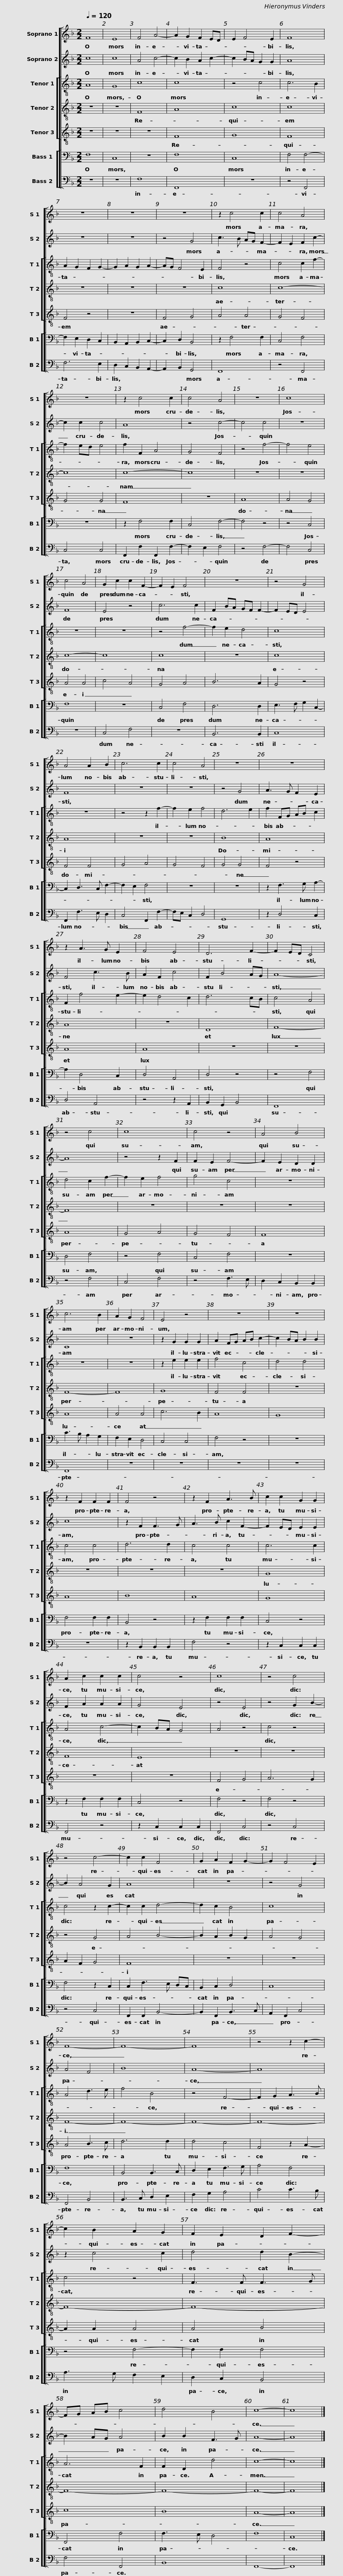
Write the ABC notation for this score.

X:1
%%score [ 1 2 [ 3 4 5 ] [ 6 7 ] ]
L:1/8
Q:1/4=120
M:2/2
I:linebreak $
K:F
V:1 treble
V:2 treble
V:3 treble-8
V:4 treble-8
V:5 treble-8
V:6 bass
V:7 bass
V:1
 F8 | E8 | F4 A4- | A2 G2 F2 ED | E2 F4 E2 | %5
 F8 |$ z8 | z8 | z8 | z2 c4 c2 | %10
 c4 A4 | z8 |$ z2 c4 c2 | c4 A4 | z8 | %15
 c8 | c4 A4 | G2 c2 c2 F2- |$ F2 E2 F4 | z8 | %20
 z4 G4 | A4 A2 B2 | c6 c2 | c4 A4 |$ z8 | %25
 z8 | z2 A3 G E2 | F4 E4 | D6 F2- | F2 ED C4 |$ %30
 z4 c4 | c8 | c4 z4 | A4 B4 | c6 B2 | %35
 A2 G2 F4 |$ E4 z4 | z8 | z8 | z2 F2 F2 F2 | %40
 F4 z4 | z2 F2 A3 B |$ c2 c2 G2 G2 | A2 c2 c2 c2 | c4 z4 | %45
 c8 | z4 c4 | z4 c4- |$ c2 c2 F4 | G2 A2 F2 G2- | %50
 G2 F4 E2 | F8- | F8- | F8 |$ z4 z2 c2- | %55
 c2 B2 A2 G2 | F2 E2 D2 F2- | FG AB c4 | d4 B4 | c8- | %60
 c8 |] %61
V:2
 c8 | c8 | A4 c4- | c2 B2 A2 c2- | c2 BA G2 G2 | %5
 A8 |$ z8 | z8 | z4 G4 | c3 B AG F2- | %10
 F2 E2 F2 c2- | c2 c2 c4 |$ A8 | z4 c4- | c4 c4 | %15
 z8 | F8 | E4 z4 |$ c6 c2 | F2 BA GF F2- | %20
 F2 ED E4 | F8 | z8 | z8 |$ z4 G4 | %25
 A3 G F2 E2 | F4 c3 B | A2 F2 c4 | F2 B4 AG | A8- |$ %30
 A8 | z4 z2 F2 | F2 E2 F4- | F2 E2 D2 D2 | C8 | %35
 z8 |$ z2 G2 G2 G2 | A2 FG AB c2- | c2 BA B2 B2 | c8 | %40
 z2 F2 F3 G | A3 B c2 F2- |$ F2 ED E2 E2 | F2 A2 A2 A2 | G4 E4 | %45
 z4 E4 | z4 G2 B2- | B2 A4 G2 |$ A8 | z8 | %50
 z4 G4 | A4 F4 | B8 | A8- |$ A8 | %55
 z2 c4 c2 | d4 d2 B2- | B2 AG A4 | B2 B2 F3 G | A8- | %60
 A8 |] %61
V:3
 A8 | G8 | c8 | c8 | z4 c4 | %5
 c6 B2 |$ A2 G2 F2 G2- | G2 A2 G2 A2- | AG F4 E2 | F4 z4 | %10
 c4 c2 f2- | f2 ed e4 |$ f2 F2 A4 | G4 F4 | z4 f4- | %15
 f4 e4 | z8 | z8 |$ z4 f4- | f2 e2 d4 | %20
 c8 | z8 | z4 z2 f2- | f2 e2 f4 |$ d6 e2 | %25
 f2 FG AB c2 | F2 f4 e2- | e2 d4 c2 | d6 cB | c4 A4 |$ %30
 d4 c2 f2- | f2 e2 f4 | g4 c4 | z8 | z8 | %35
 z8 |$ z2 e2 e2 e2 | f4 c4 | d4 d4 | c4 c4 | %40
 d6 d2 | c4 c4 |$ c6 c2 | A4 c4- | c2 BA G4 | %45
 A4 z4 | c4 z4 | c4 z2 c2- |$ c2 c2 d4- | d2 c2 B4 | %50
 c8 | A4 d3 e | f4 B4 | z4 F4- |$ F2 G2 A3 B | %55
 c4 z4 | F3 F F3 G | A6 F2 | F2 D2 d4 | c8- | %60
 c8 |] %61
V:4
 z8 | z8 | F8 | A8 | c8 | %5
 c8 |$ z8 | z8 | z8 | c8 | %10
 c8- | c8 |$ c8- | c8 | z8 | %15
 z8 | c8- | c8 |$ c8 | z8 | %20
 c8 | A8 | z8 | z8 |$ B8 | %25
 A8 | A8 | z8 | D8 | F8- |$ %30
 F8 | z8 | z8 | z8 | F8- | %35
 F8 |$ G8 | F4 F4 | z8 | z8 | %40
 z8 | z8 |$ G8 | F8 | E8 | %45
 z8 | z8 | z4 G4 |$ A4 B4- | B2 A2 B2 G2 | %50
 A4 G4 | F8- | F8- | F8- |$ F8- | %55
 F8- | F8- | F8- | F8- | F8- | %60
 F8 |] %61
V:5
 z8 | z8 | z8 | F8 | G8 | %5
 F8 |$ F4 z4 | z8 | F4 G4 | A4 A4 | %10
 G4 F4 | G4 G4 |$ F8 | z8 | A8 | %15
 A4 G4 | A4 A4 | c4 A4 |$ G4 A4 | B6 A2 | %20
 G4 z4 | F4 F4 | G4 A4 | G4 F4 |$ G4 G4 | %25
 F4 z4 | A8 | A8 | z8 | z8 |$ %30
 A8 | G4 A4 | G4 F4 | F8 | A8 | %35
 A4 A4 |$ c6 B2 | A8 | G8 | A8 | %40
 B8 | A8 |$ G8 | z8 | z8 | %45
 F4 G4 | A6 G2 | A2 F2 G4 |$ F8 | z8 | %50
 z8 | A4 B3 c | d6 d2 | d4 c4 |$ F4 z2 A2- | %55
 A2 A2 A4 | A4 B4 | c8 | B8 | A8- | %60
 A8 |] %61
V:6
 F,8 | C,8 | z8 | F,8 | C,8 | %5
 F,4 F,4- |$ F,2 E,2 D,2 C,2 | B,,2 A,,2 B,,2 C,2- | C,2 D,2 B,,4 | z2 F,4 F,2 | %10
 C,4 F,4 | z8 |$ z2 F,4 F,2 | C,4 F,4- | F,4 z4 | %15
 z4 C,4 | F,8 | z8 |$ C,4 F,4 | D,6 D,2 | %20
 E,3 F, G,2 C,2- | C,2 D,3 C, F,2- | F,2 E,2 F,4 | z8 |$ z8 | %25
 z2 F,3 G, A,2- | A,2 D,4 C,2 | D,4 A,,4 | D,4 z4 | z4 F,4 |$ %30
 D,4 F,4 | z4 F,4 | C,4 F,4 | z8 | C3 B, A,2 G,2 | %35
 F,2 E,2 D,4 |$ C,4 C,4 | F,4 z4 | z8 | F,4 F,2 F,2 | %40
 B,,4 z4 | z2 F,2 F,2 F,2 |$ C,4 z4 | z2 F,2 F,2 F,2 | C,4 z4 | %45
 F,4 z4 | F,4 z4 | F,4 z2 C,2 |$ C,2 F,3 E, D,C, | B,,2 C,2 D,4 | %50
 C,8 | F,8 | B,,4 B,,3 C, | D,2 E,2 F,3 G, |$ A,4 F,4 | %55
 z4 F,4- | F,2 F,2 F,4 | F,,4 F,4 | F,3 E, D,4 | F,8 | %60
 C,8 |] %61
V:7
 z8 | z8 | F,8 | F,,8 | z8 | %5
 z4 F,,4 |$ F,6 E,2 | D,2 C,2 B,,2 A,,2- | A,,2 B,,2 G,,4 | F,,8 | %10
 z4 F,,4 | C,4 C,4 |$ F,,2 F,2 F,,2 F,2- | F,2 E,2 F,4 | z4 F,4- | %15
 F,4 C,4 | z8 | C,4 F,4 |$ z8 | B,,6 B,,2 | %20
 C,8 | F,,2 F,3 E, D,2 | C,4 F,,2 F,2- | F,E, C,2 D,4 |$ G,,8 | %25
 z2 D,4 C,2 | D,4 A,,4 | z4 z2 A,,2 | B,,2 G,,2 B,,4 | F,,8 |$ %30
 z4 F,4 | C,4 F,4 | z4 F,3 E, | D,2 C,2 B,,2 B,,2 | F,,8 | %35
 z8 |$ z8 | z8 | z8 | z8 | %40
 z2 B,,2 B,,2 B,,2 | F,4 z4 |$ z2 C,2 C,2 C,2 | F,,4 z4 | z2 C,2 C,2 C,2 | %45
 F,,4 C,4 | z4 C,4 | z4 C,4 |$ F,,2 F,,2 B,,4- | B,,2 F,,2 B,,3 C, | %50
 A,,2 F,,2 C,4 | F,,4 B,,4 | B,,3 C, D,2 E,2 | F,2 G,2 A,4 |$ C4 C3 B, | %55
 A,3 G, F,2 E,2 | D,2 C,2 B,,4 | F,4 F,,4 | B,,8 | F,,8- | %60
 F,,8 |] %61
